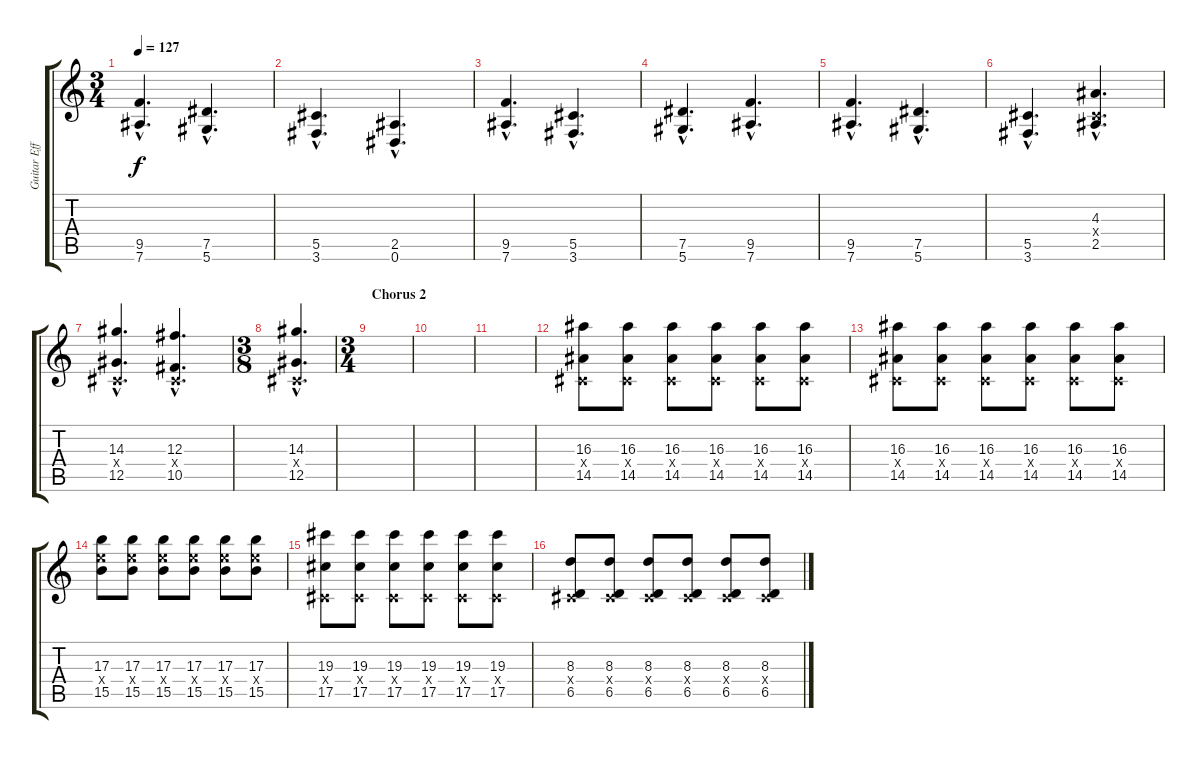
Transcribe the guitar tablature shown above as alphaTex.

\track ("Guitar Effects (Jade)" "Guitar Eff") {instrument overdrivenguitar}
\staff {score tabs}
\tuning (Eb4 Bb3 Gb3 Db3 Ab2 Eb2) {hide}
\ts (3 4)
\tempo 127
\clef g2
\ks c
(9.5{hac} 7.6{hac}).4{d dy f} (7.5{hac} 5.6{hac}).4{d} |
(5.5{hac} 3.6{hac}).4{d} (2.5{hac} 0.6{hac}).4{d} |
(9.5{hac} 7.6{hac}).4{d} (5.5{hac} 3.6{hac}).4{d} |
(7.5{hac} 5.6{hac}).4{d} (9.5{hac} 7.6{hac}).4{d} |
(9.5{hac} 7.6{hac}).4{d} (7.5{hac} 5.6{hac}).4{d} |
(5.5{hac} 3.6{hac}).4{d} (4.3{hac} 0.4{hac x} 2.5{hac}).4{d} |
(14.3{hac} 0.4{hac x} 12.5{hac}).4{d} (12.3{hac} 0.4{hac x} 10.5{hac}).4{d} |
\ts (3 8)
(14.3{hac} 0.4{hac x} 12.5{hac}).4{d} |
\ts (3 4)
\section ("" "Chorus 2")
|
|
|
(16.3 0.4{x} 14.5).8 (16.3 0.4{x} 14.5).8 (16.3 0.4{x} 14.5).8 (16.3 0.4{x} 14.5).8 (16.3 0.4{x} 14.5).8 (16.3 0.4{x} 14.5).8 |
(16.3 0.4{x} 14.5).8 (16.3 0.4{x} 14.5).8 (16.3 0.4{x} 14.5).8 (16.3 0.4{x} 14.5).8 (16.3 0.4{x} 14.5).8 (16.3 0.4{x} 14.5).8 |
(17.3 15.4{x} 15.5).8 (17.3 15.4{x} 15.5).8 (17.3 15.4{x} 15.5).8 (17.3 15.4{x} 15.5).8 (17.3 15.4{x} 15.5).8 (17.3 15.4{x} 15.5).8 |
(19.3 0.4{x} 17.5).8 (19.3 0.4{x} 17.5).8 (19.3 0.4{x} 17.5).8 (19.3 0.4{x} 17.5).8 (19.3 0.4{x} 17.5).8 (19.3 0.4{x} 17.5).8 |
(8.3 0.4{x} 6.5).8 (8.3 0.4{x} 6.5).8 (8.3 0.4{x} 6.5).8 (8.3 0.4{x} 6.5).8 (8.3 0.4{x} 6.5).8 (8.3 0.4{x} 6.5).8
